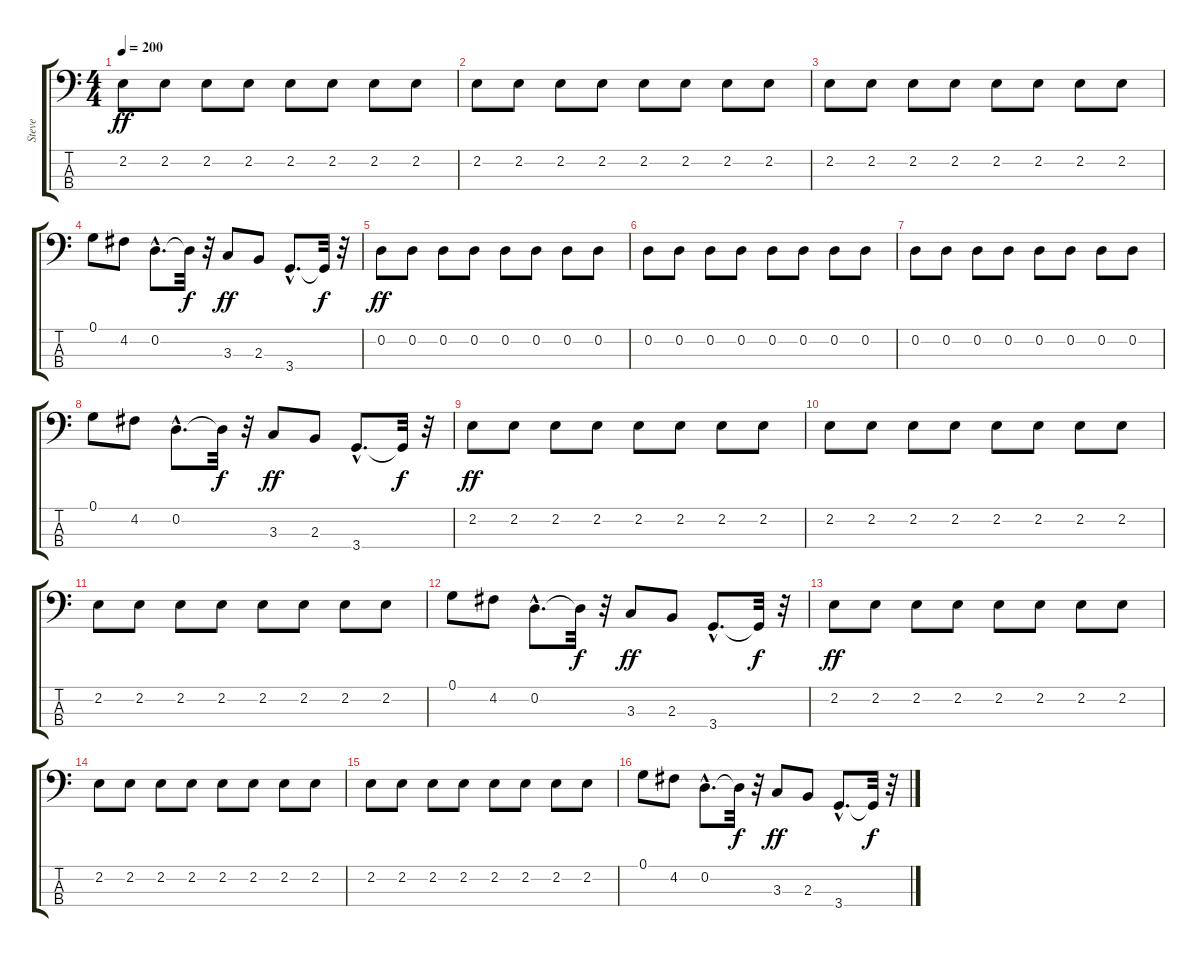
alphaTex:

\track ("Steve" "Steve") {instrument electricbassfinger}
\staff {score tabs}
\tuning (G2 D2 A1 E1) {hide}
\ts (4 4)
\tempo 200
\clef f4
\ks c
2.2.8{dy ff} 2.2.8 2.2.8 2.2.8 2.2.8 2.2.8 2.2.8 2.2.8 |
2.2.8 2.2.8 2.2.8 2.2.8 2.2.8 2.2.8 2.2.8 2.2.8 |
2.2.8 2.2.8 2.2.8 2.2.8 2.2.8 2.2.8 2.2.8 2.2.8 |
0.1.8 4.2.8 0.2{hac}.8{d} 0.2{t}.32{dy f} r.32 3.3.8{dy ff} 2.3.8 3.4{hac}.8{d} 3.4{t}.32{dy f} r.32 |
0.2.8{dy ff} 0.2.8 0.2.8 0.2.8 0.2.8 0.2.8 0.2.8 0.2.8 |
0.2.8 0.2.8 0.2.8 0.2.8 0.2.8 0.2.8 0.2.8 0.2.8 |
0.2.8 0.2.8 0.2.8 0.2.8 0.2.8 0.2.8 0.2.8 0.2.8 |
0.1.8 4.2.8 0.2{hac}.8{d} 0.2{t}.32{dy f} r.32 3.3.8{dy ff} 2.3.8 3.4{hac}.8{d} 3.4{t}.32{dy f} r.32 |
2.2.8{dy ff} 2.2.8 2.2.8 2.2.8 2.2.8 2.2.8 2.2.8 2.2.8 |
2.2.8 2.2.8 2.2.8 2.2.8 2.2.8 2.2.8 2.2.8 2.2.8 |
2.2.8 2.2.8 2.2.8 2.2.8 2.2.8 2.2.8 2.2.8 2.2.8 |
0.1.8 4.2.8 0.2{hac}.8{d} 0.2{t}.32{dy f} r.32 3.3.8{dy ff} 2.3.8 3.4{hac}.8{d} 3.4{t}.32{dy f} r.32 |
2.2.8{dy ff} 2.2.8 2.2.8 2.2.8 2.2.8 2.2.8 2.2.8 2.2.8 |
2.2.8 2.2.8 2.2.8 2.2.8 2.2.8 2.2.8 2.2.8 2.2.8 |
2.2.8 2.2.8 2.2.8 2.2.8 2.2.8 2.2.8 2.2.8 2.2.8 |
0.1.8 4.2.8 0.2{hac}.8{d} 0.2{t}.32{dy f} r.32 3.3.8{dy ff} 2.3.8 3.4{hac}.8{d} 3.4{t}.32{dy f} r.32
